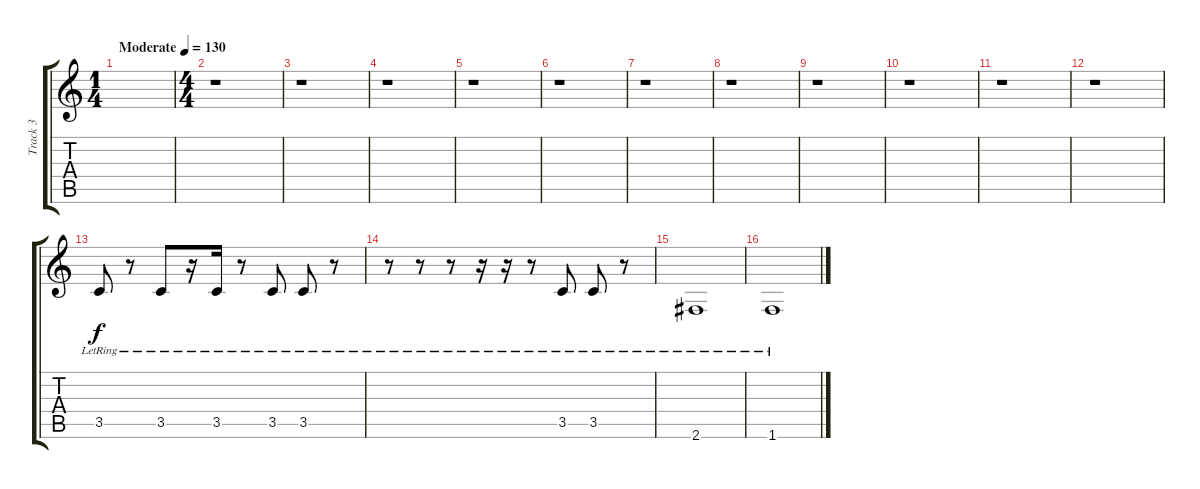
\track ("Track 3" "Track 3") {instrument electricbassfinger}
\staff {score tabs}
\tuning (E4 B3 G3 D3 A2 E2) {hide}
\ts (1 4)
\tempo (130 "Moderate")
\clef g2
\ks c
|
\ts (4 4)
r.1 |
r.1 |
r.1 |
r.1 |
r.1 |
r.1 |
r.1 |
r.1 |
r.1 |
r.1 |
r.1 |
3.5{lr}.8 r.8 3.5{lr}.8 r.16 3.5{lr}.16 r.8 3.5{lr}.8 3.5{lr}.8 r.8 |
r.8 r.8 r.8 r.16 r.16 r.8 3.5{lr}.8 3.5{lr}.8 r.8 |
2.6{lr}.1 |
1.6{lr}.1
